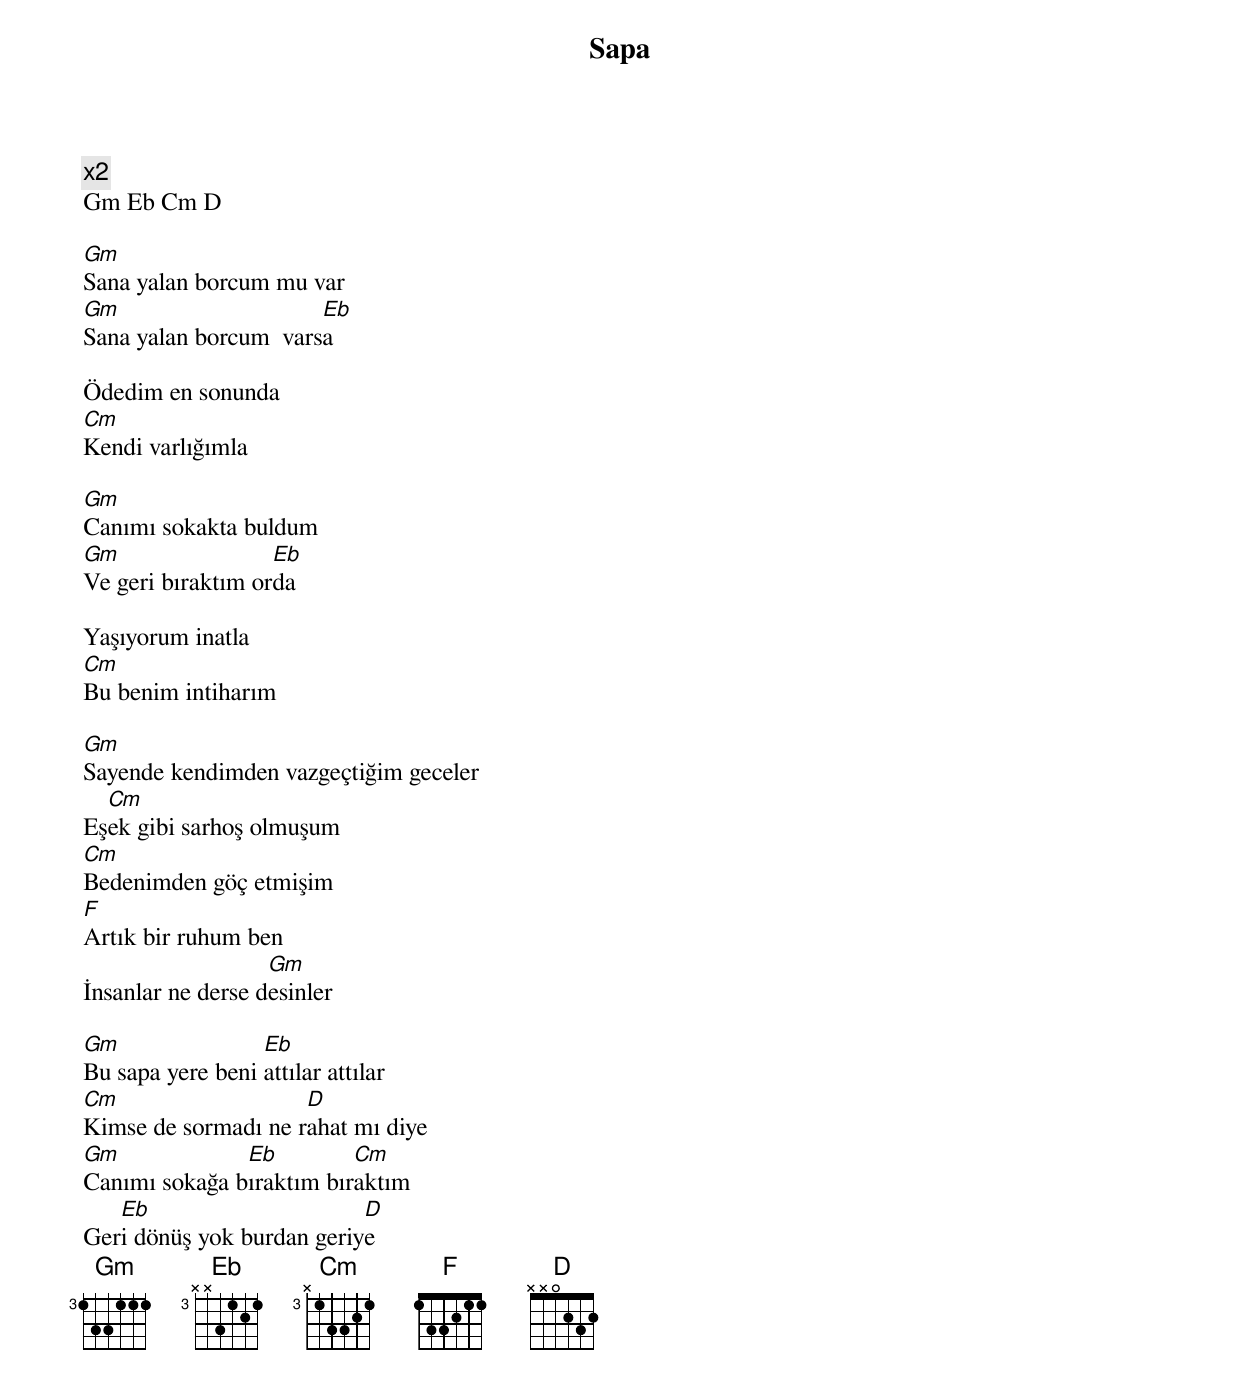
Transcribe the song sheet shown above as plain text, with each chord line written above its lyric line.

{title: Sapa}
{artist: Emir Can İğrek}

x2
Gm Eb Cm D

Gm
Sana yalan borcum mu var
Gm                     Eb
Sana yalan borcum  varsa

Ödedim en sonunda
Cm
Kendi varlığımla

Gm
Canımı sokakta buldum
Gm                 Eb
Ve geri bıraktım orda

Yaşıyorum inatla
Cm
Bu benim intiharım

Gm
Sayende kendimden vazgeçtiğim geceler
  Cm
Eşek gibi sarhoş olmuşum
Cm
Bedenimden göç etmişim
F
Artık bir ruhum ben
                   Gm
İnsanlar ne derse desinler

Gm                Eb
Bu sapa yere beni attılar attılar
Cm                   D
Kimse de sormadı ne rahat mı diye
Gm             Eb         Cm
Canımı sokağa bıraktım bıraktım
   Eb                      D
Geri dönüş yok burdan geriye
